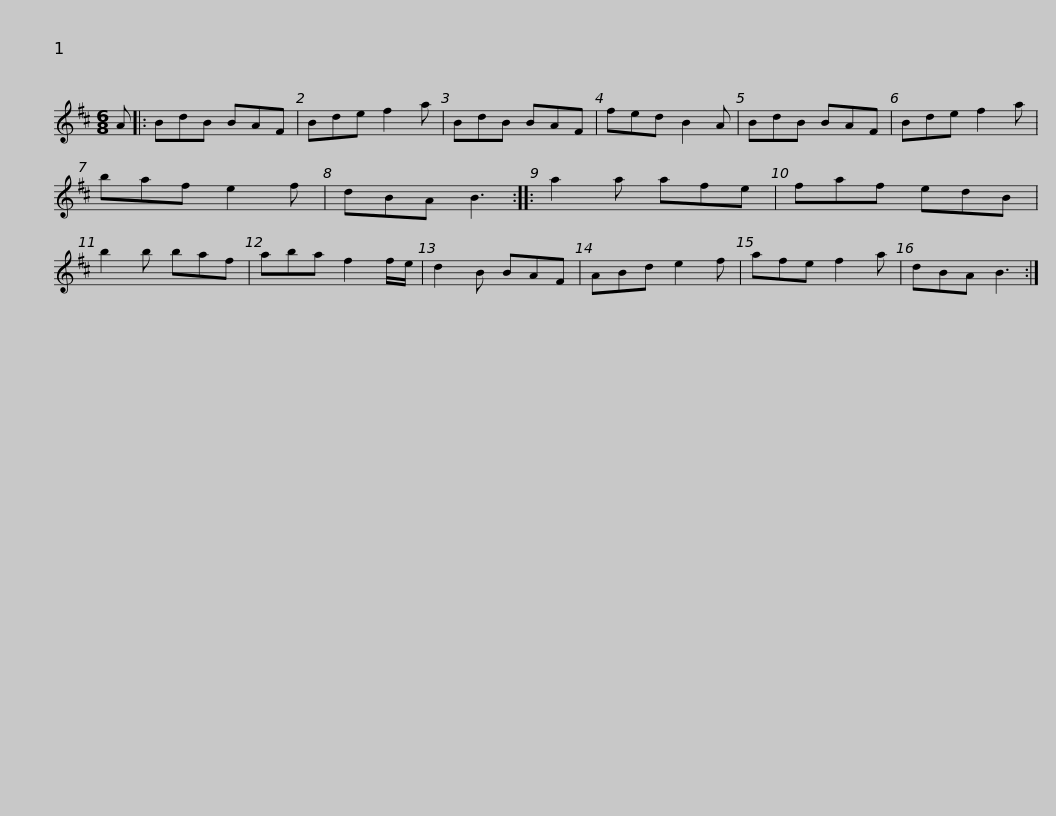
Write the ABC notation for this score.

X:1
L:1/8
M:6/8
I:linebreak $
K:Bmin
V:1 treble
V:1
 A |: BdB BAF | Bde f2 a | BdB BAF | fed B2 A | %5
 BdB BAF | Bde f2 a | baf e2 f |$ dBA B3 :: a2 a afe | %10
 faf edB | b2 b baf | aba f2 f/e/ | d2 B BAF | ABd e2 f |$ %15
 afe f2 a | dBA B3 :| %17
